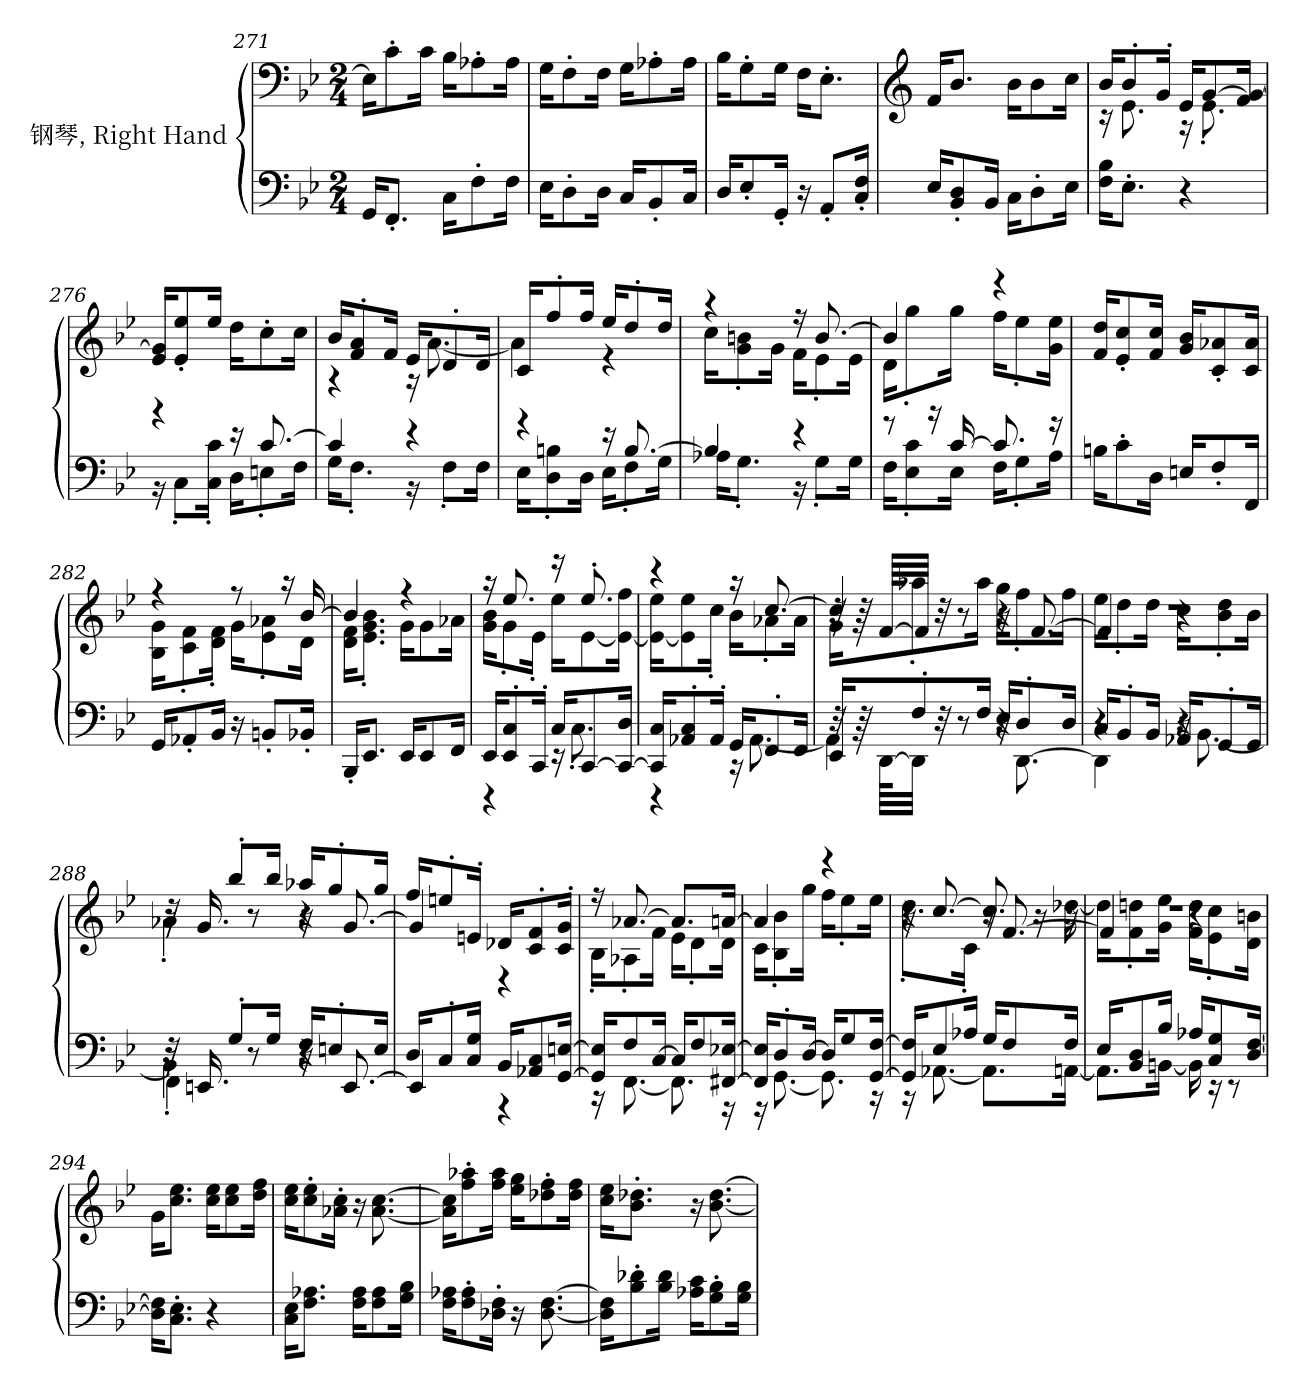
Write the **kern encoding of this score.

**kern	**kern
*part1	*part1
*staff2	*staff1
*I"钢琴, Right Hand	*
*clefF4	*clefF4
*k[b-e-]	*k[b-e-]
*M2/4	*M2/4
*MM108	*MM108
=271	=271
16GG/KL	16E\KL]
*	*MM110
8.FF'/J	8c'\
.	16c\Jk
*	*MM108
16C\KL	16B-\KL
*	*MM110
8F'\	8A-X'\
*	*MM111
16F\Jk	16A-\Jk
=272	=272
16E-\KL	16G\KL
8D'\	8F'\
*	*MM110
16D\Jk	16F\Jk
*	*MM108
16C/KL	16G\KL
8BB-'/	8A-X'\
16C/Jk	16A-\Jk
!!LO:PB:g=z
=273	=273
*	*MM110
16D/KL	16B-\KL
*	*MM111
8E-'/	8G'\
*	*MM108
16GG'/Jk	16G\Jk
*	*MM110
16r	16F\KL
*	*MM108
8AA'/L	8.E-'\J
16C/' 16F/'Jk	.
=274	=274
*	*clefG2
16E-/KL	16f/KL
*	*MM108
8BB-/' 8D/'	8.b-/J
16BB-/Jk	.
*	*MM111
16C\KL	16b-\KL
8D'\	8b-\
*	*MM108
16E-\Jk	16cc\Jk
=275	=275
*	*MM110
*	*^
16F\ 16B-\KL	16b-/KL	16r
*	*MM108	*
8.E-'\J	8b-'/	8.e-\
.	16g'/Jk	.
*	*MM110	*
4r	16e-/KL	16r
*	*MM108	*
.	[8g/	8.e-'\
*	*MM108	*
.	16f/ 16g/_Jk	.
*	*v	*v
=276	=276
*^	*
4r	16r	16e-/ 16g/]KL
*	*	*MM110
.	8C'\L	8e-/' 8ee-/'
*	*	*MM110
.	16C\' 16c\'Jk	16ee-/Jk
16r	16D\KL	16dd\KL
*	*	*MM111
[8.c/	8En'\	8cc'\
*	*	*MM110
.	16F\Jk	16cc\Jk
=277	=277	=277
*	*	*MM108
*	*	*^
4c/]	16G\KL	16b-/KL	4r
*	*	*MM110	*
.	8.F'\J	8f/' 8a/'	.
*	*	*MM111	*
.	.	16f/Jk	.
4r	16r	16e-/KL	16r
*	*	*MM110	*
.	8F'\L	8d'/	[8.a\
.	16F\Jk	16d/Jk	.
!!LO:LB:g=z	!!
=278	=278	=278	=278
4r	16E-\KL	16c/KL	4a\]
*	*	*MM111	*
.	8D\' 8Bn\'	8ff'/	.
.	16D\Jk	16ff/Jk	.
*	*	*MM111	*
16r	16E-\KL	16ee-/KL	4r
[8.B/	8F'\	8dd'/	.
*	*	*MM108	*
.	16G\Jk	16dd/Jk	.
=279	=279	=279	=279
*	*	*MM111	*
4B/]	16A-X\KL	4r	16cc\KL
*	*	*MM110	*
.	8.G'\J	.	8g\' 8bn\'
*	*	*MM111	*
.	.	.	16g\Jk
*	*	*MM108	*
4r	16r	16r	16f\KL
*	*	*MM111	*
.	8G'\L	[8.b/	8e-'\
.	16G\Jk	.	16e-\Jk
=280	=280	=280	=280
8r	16F\KL	4b/]	16d\KL
.	8E-\' 8c\'	.	8gg'\
16r	.	.	.
*	*	*MM108	*
[16c/	16E-\Jk	.	16gg\Jk
8.c/]	16F\KL	4r	16ff\KL
.	8G'\	.	8ee-'\
*	*	*MM108	*
16r	16A\Jk	.	16g\ 16ee-\Jk
*v	*v	*	*
*	*v	*v
=281	=281
*	*MM111
16Bn\KL	16f/ 16dd/KL
*	*MM110
8c'\	8e-/' 8cc/'
*	*MM108
16D\Jk	16f/ 16cc/Jk
*	*MM111
16En/KL	16g/ 16b-/KL
*	*MM110
8F'/	8c/' 8a-X/'
16FF/Jk	16c/ 16a-/Jk
=282	=282
*	*MM108
*	*^
16GG/KL	4r	16B-\ 16g\KL
8AA-X'/	.	8c\' 8f\'
16BB-/Jk	.	16d\' 16f\'Jk
16r	8r	16g\KL
8BBn'/L	.	8e-\' 8a-X\'
*	*MM108	*
.	16r	.
*	*MM110	*
16BB-X'/Jk	[16b-/	16d\Jk
!!LO:LB:g=z	!!
=283	=283	=283
*	*MM108	*
16BBB-'/KL	4b-/]	16d\ 16f\KL
8.EE-/J	.	8.e-\' 8.g\' 8.b-\'J
*	*MM108	*
16EE-/KL	4r	16g\KL
*	*MM111	*
8EE-/	.	8g\
16FF/Jk	.	16a-X\Jk
=284	=284	=284
*	*MM111	*
*^	*	*
16EE-/KL	4r	16r	16g\ 16b-\KL
8EE-/' 8C/'	.	8.ee-/	8g'\
16CC'/Jk	.	.	16e-'\Jk
16C/KL	16r	16r	16ee-\KL
*	*	*MM108	*
[8CC/	8.C'\	8.ee-'/	[8e-\
*	*	*MM108	*
16CC/_ 16D/Jk	.	.	16e-\_ 16ff\Jk
=285	=285	=285	=285
*	*	*MM111	*
16CC/] 16C/KL	4r	4r	16e-\_ 16ee-\KL
8AA-X/' 8C/'	.	.	8e-\] 8ee-\
16AA-'/Jk	.	.	16cc'\Jk
*	*	*MM110	*
16GG/KL	16r	16r	16b-\KL
*	*	*MM108	*
8FF'/	[8.AA-\	[8.cc/	8a-X'\
*	*	*MM111	*
16FF/Jk	.	.	16a-\Jk
*v	*v	*	*
*	*v	*v
=286	=286
*	*MM97
*^	*^
*	*^	*	*^
16EE-/KL	4AA-\]	32r	4cc/]	16g\KL	32r
.	.	64r	.	.	64r
*	*	*	*MM84	*	*
.	.	[64DD\KLLL	.	.	[64f/KLLL
*	*	*	*MM113	*	*
8F'/	.	32DD\JJJ]	.	8aa-X'\	32f/JJJ]
.	.	32r	.	.	32r
.	.	8r	.	.	8r
*	*	*	*MM110	*	*
16F/Jk	.	.	.	16aa-\Jk	.
16E-/KL	4r	16r	4r	16gg\KL	16r
8D'/	.	[8.DD\	.	8ff'\	[8.f/
16D/Jk	.	.	.	16ff\Jk	.
!!LO:LB:g=z	!!	!!
=287	=287	=287	=287	=287	=287
16C/KL	4r	4DD\]	2r	16ee-\KL	4f/]
*	*	*	*MM111	*	*
8BB-'/	.	.	.	8dd'\	.
*	*	*	*MM110	*	*
16BB-/Jk	.	.	.	16dd\Jk	.
*	*	*	*MM111	*	*
16AA-X/KL	16r	4r	.	16cc\KL	4r
*	*	*	*MM110	*	*
8GG'/	[8.BB-\	.	.	8b-\' 8dd\'	.
*	*	*	*MM110	*	*
16GG/Jk	.	.	.	16b-\Jk	.
*v	*v	*v	*	*	*
=288	=288	=288	=288
*	*MM99	*	*
*^	*	*	*
*	*^	*	*	*
*	*	*^	*	*	*
16r	4BB-\]	32r	4FF'\	16r	4a-X'\	32r
.	.	16.EEn/	.	.	.	16.g/
*	*	*	*	*MM113	*	*
8G'/L	.	.	.	8bb-'/L	.	.
.	.	8r	.	.	.	8r
*	*	*	*	*MM110	*	*
16G/Jk	.	.	.	16bb-/Jk	.	.
*	*	*	*	*MM106	*	*
16F/KL	4r	16r	4r	16aa-X/KL	4r	16r
*	*	*	*	*MM111	*	*
8En'/	.	[8.EE/	.	8gg'/	.	[8.g/
*	*	*	*	*MM108	*	*
16E/Jk	.	.	.	16gg/Jk	.	.
*v	*v	*v	*v	*	*	*
*	*v	*v	*v
=289	=289
*	*MM104
*^	*^
16D/KL	4EE/]	16ff/KL	4g/]
*	*	*MM108	*
8C'/	.	8een'/	.
*	*	*MM110	*
16C/ 16G/Jk	.	16en'/Jk	.
*	*	*MM106	*
16BB-/KL	4r	16d-X/KL	4r
*	*	*MM103	*
8AA-X/ 8C/	.	8c/' 8f/'	.
*	*	*MM94	*
[16GG/ [16En/Jk	.	16c/' 16g/'Jk	.
=290	=290	=290	=290
*	*	*MM84	*
16GG/] 16E/]KL	16r	16r	16B-'\KL
*	*	*MM104	*
8F/	[8.FF\	[8.a-X/	8A-X'\
*	*	*MM108	*
[16C/Jk	.	.	16f\Jk
*	*	*MM106	*
16C/KL]	8.FF\]	8.a-/L]	16e-\KL
*	*	*MM108	*
8F/	.	.	8d'\
*	*	*MM106	*
[16FF#X/ [16E-X/Jk	16r	[16an/Jk	16d\Jk
!!LO:LB:g=z	!!
=291	=291	=291	=291
*	*	*MM104	*
16FF#/] 16E-/]KL	16r	4a/]	16c\KL
*	*	*MM110	*
8D'/	[8.GG\	.	8B-\' 8b-\'
*	*	*MM111	*
[16D/Jk	.	.	16gg\Jk
16D/KL]	8.GG\]	4r	16ff\KL
*	*	*MM110	*
8G/	.	.	8ee-'\
*	*	*MM111	*
[16GG/ [16F/Jk	16r	.	16ee-\Jk
=292	=292	=292	=292
*	*	*	*^
16GG/] 16F/]KL	16r	16r	8.dd'\L	4r
*	*	*MM110	*	*
8E-/	[8.AA-X\	[8.cc/	.	.
*	*	*MM111	*	*
16A-X/Jk	.	.	16c'\Jk	.
16G/KL	8.AA-\L]	8.cc/]	8r	16r
8F/	.	.	.	[8.f/
.	.	.	16r	.
*	*	*MM110	*	*
16F/Jk	[16AAn\Jk	16r	[16dd-X\	.
=293	=293	=293	=293	=293
*	*	*MM111	*	*
16E-/KL	8.AA\L]	2r	16dd-\KL]	4f/]
*	*	*MM110	*	*
8BB-/ 8D/	.	.	8f\' 8ddn\'	.
*	*	*MM111	*	*
16B-/Jk	[16BBn\Jk	.	16g\ 16ee-\Jk	.
*	*	*MM110	*	*
16A-X/KL	16BB\]	.	16f\ 16dd\KL	4r
*	*	*MM111	*	*
8C/ 8G/	16r	.	8e-\' 8cc\'	.
.	8r	.	.	.
*	*	*MM104	*	*
[16D/ [16F/Jk	.	.	16d\ 16bn\Jk	.
*v	*v	*	*	*
*	*v	*v	*v
=294	=294
*	*MM97
16D\] 16F\]KL	16g\KL
*	*MM110
8.C\' 8.E-\'J	8.cc\ 8.ee-\J
4r	16cc\ 16ee-\KL
.	8cc\ 8ee-\
*	*MM111
.	16dd\ 16ff\Jk
!!LO:LB:g=z
=295	=295
*	*MM110
16C\ 16E-\KL	16cc\ 16ee-\KL
*	*MM111
8.F\ 8.A-X\J	8cc\' 8ee-\'
.	16a-X\' 16cc\'Jk
16F\ 16A-\KL	16r
*	*MM110
8F\ 8A-\	[8.a-\ [8.cc\
16G\ 16B-\Jk	.
=296	=296
16F\ 16A-X\KL	16a-\] 16cc\]KL
8F\' 8A-\'	8ff\' 8aa-X\'
16D-X\' 16F\'Jk	16ff\ 16aa-\Jk
16r	16ee-\ 16gg\KL
[8.D-\ [8.F\	8dd-X\' 8ff\'
*	*MM110
.	16dd-\ 16ff\Jk
=297	=297
*	*MM103
16D-\] 16F\]KL	16cc\ 16ee-\KL
*	*MM110
8B-\' 8d-X\'	8.b-\' 8.dd-X\'J
16B-\ 16d-\Jk	.
*	*MM111
16A-X\ 16c\KL	16r
*	*MM110
8G\' 8B-\'	[8.b-\ [8.dd-\
16G\ 16B-\Jk	.
=	=
*-	*-
